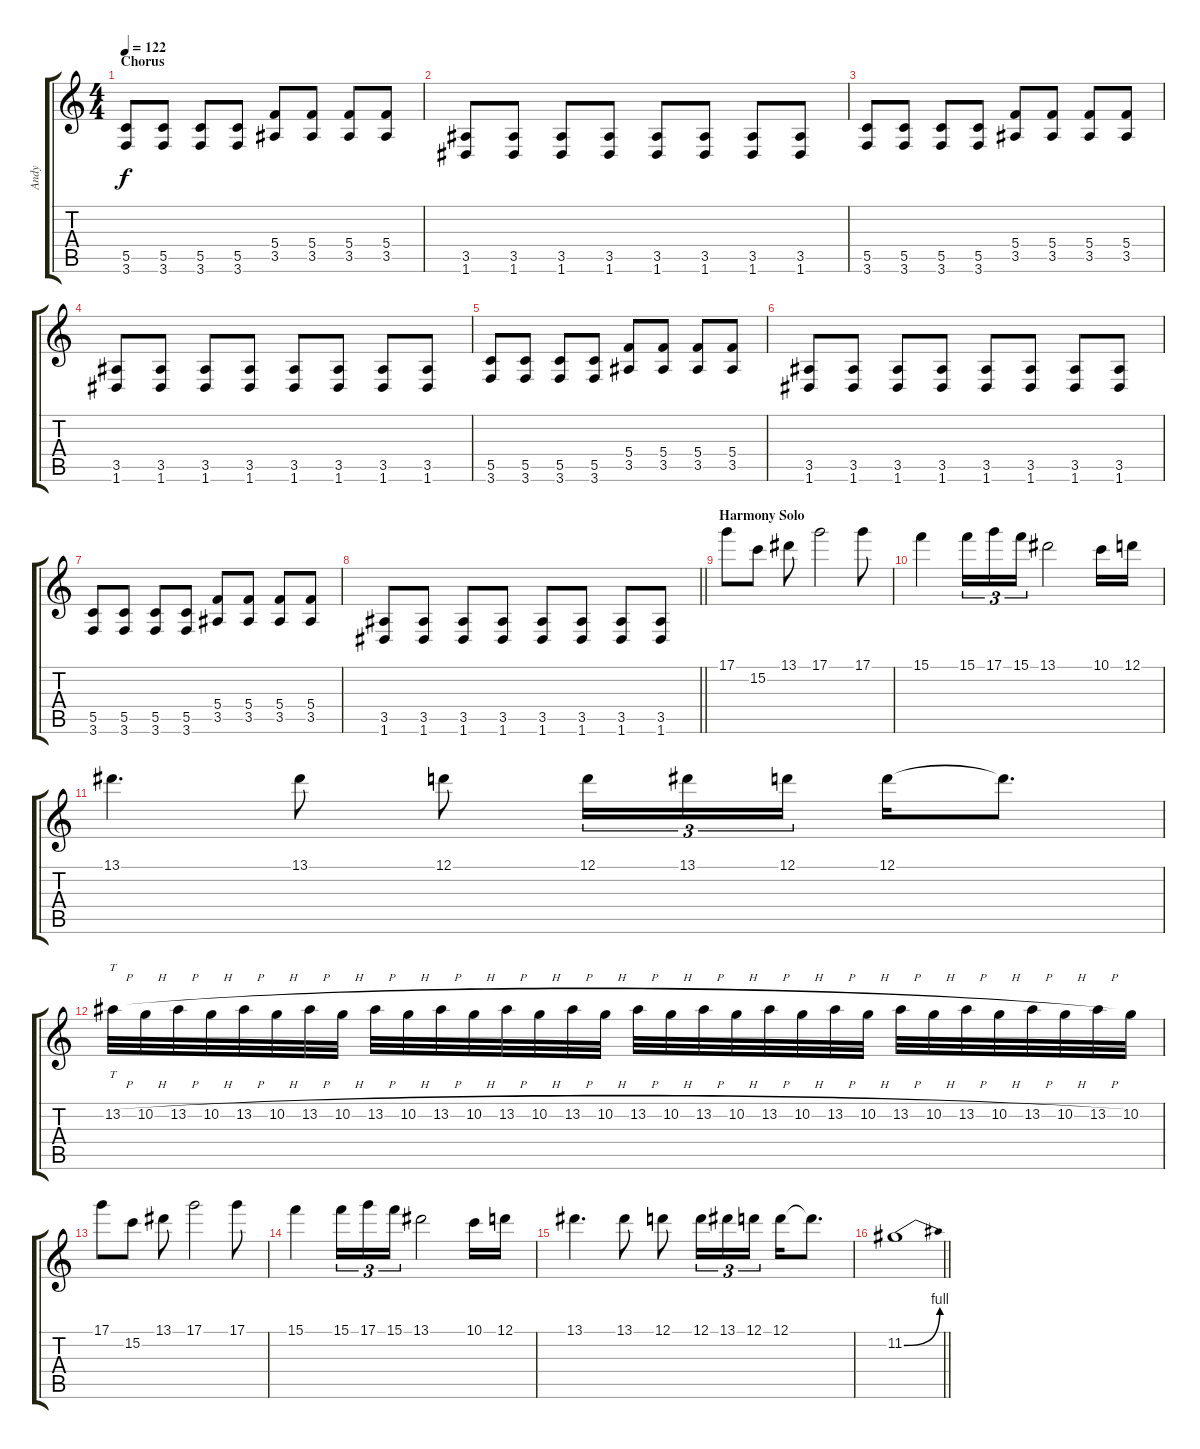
\track ("Andy" "Andy") {instrument overdrivenguitar}
\staff {score tabs}
\tuning (D4 A3 F3 C3 G2 D2) {hide}
\ts (4 4)
\section ("" "Chorus")
\tempo 122
\clef g2
\ks c
(5.5 3.6).8{dy f} (5.5 3.6).8 (5.5 3.6).8 (5.5 3.6).8 (5.4 3.5).8 (5.4 3.5).8 (5.4 3.5).8 (5.4 3.5).8 |
(3.5 1.6).8 (3.5 1.6).8 (3.5 1.6).8 (3.5 1.6).8 (3.5 1.6).8 (3.5 1.6).8 (3.5 1.6).8 (3.5 1.6).8 |
(5.5 3.6).8 (5.5 3.6).8 (5.5 3.6).8 (5.5 3.6).8 (5.4 3.5).8 (5.4 3.5).8 (5.4 3.5).8 (5.4 3.5).8 |
(3.5 1.6).8 (3.5 1.6).8 (3.5 1.6).8 (3.5 1.6).8 (3.5 1.6).8 (3.5 1.6).8 (3.5 1.6).8 (3.5 1.6).8 |
(5.5 3.6).8 (5.5 3.6).8 (5.5 3.6).8 (5.5 3.6).8 (5.4 3.5).8 (5.4 3.5).8 (5.4 3.5).8 (5.4 3.5).8 |
(3.5 1.6).8 (3.5 1.6).8 (3.5 1.6).8 (3.5 1.6).8 (3.5 1.6).8 (3.5 1.6).8 (3.5 1.6).8 (3.5 1.6).8 |
(5.5 3.6).8 (5.5 3.6).8 (5.5 3.6).8 (5.5 3.6).8 (5.4 3.5).8 (5.4 3.5).8 (5.4 3.5).8 (5.4 3.5).8 |
\barLineRight lightlight
(3.5 1.6).8 (3.5 1.6).8 (3.5 1.6).8 (3.5 1.6).8 (3.5 1.6).8 (3.5 1.6).8 (3.5 1.6).8 (3.5 1.6).8 |
\section ("" "Harmony Solo")
17.1.8 15.2.8 13.1.8 17.1.2 17.1.8 |
15.1.4 15.1.16{tu (3 2)} 17.1.16{tu (3 2)} 15.1.16{tu (3 2)} 13.1.2 10.1.16 12.1.16 |
13.1.4{d} 13.1.8 12.1.8 12.1.16{tu (3 2)} 13.1.16{tu (3 2)} 12.1.16{tu (3 2)} 12.1.16 12.1{t}.8{d} |
13.2{h}.32{tt} 10.2{h}.32 13.2{h}.32 10.2{h}.32 13.2{h}.32 10.2{h}.32 13.2{h}.32 10.2{h}.32 13.2{h}.32 10.2{h}.32 13.2{h}.32 10.2{h}.32 13.2{h}.32 10.2{h}.32 13.2{h}.32 10.2{h}.32 13.2{h}.32 10.2{h}.32 13.2{h}.32 10.2{h}.32 13.2{h}.32 10.2{h}.32 13.2{h}.32 10.2{h}.32 13.2{h}.32 10.2{h}.32 13.2{h}.32 10.2{h}.32 13.2{h}.32 10.2{h}.32 13.2{h}.32 10.2.32 |
17.1.8 15.2.8 13.1.8 17.1.2 17.1.8 |
15.1.4 15.1.16{tu (3 2)} 17.1.16{tu (3 2)} 15.1.16{tu (3 2)} 13.1.2 10.1.16 12.1.16 |
13.1.4{d} 13.1.8 12.1.8 12.1.16{tu (3 2)} 13.1.16{tu (3 2)} 12.1.16{tu (3 2)} 12.1.16 12.1{t}.8{d} |
\barLineRight lightlight
11.2{be (bend 0 0 60 4)}.1
